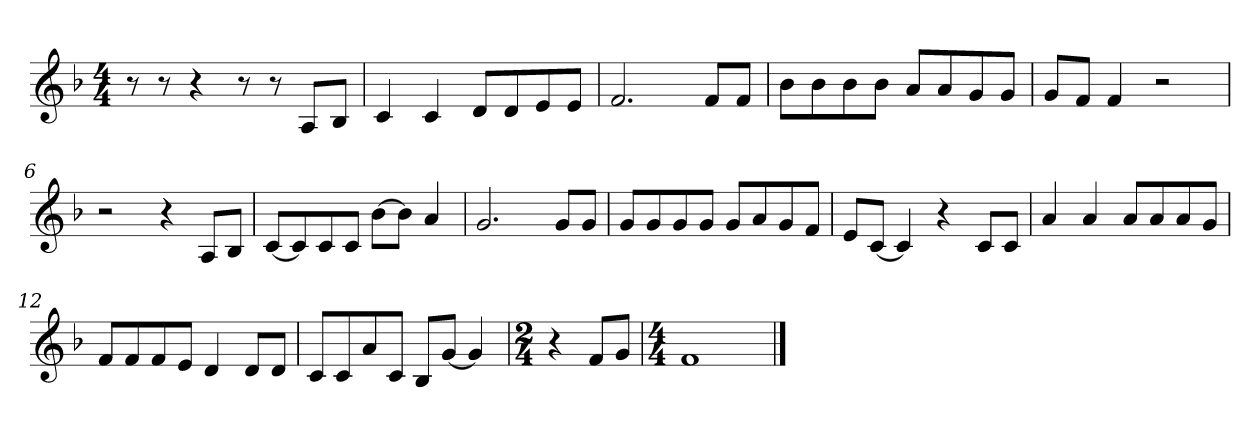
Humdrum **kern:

**kern
*part1
*staff1
!!LO:PB:g=z
*clefG2
*k[b-]
*F:
*M4/4
=1
8r
8r
4r
8r
8r
8Ai/L
8B-i/J
=2
4ci/
4ci/
8di/L
8di/
8ei/
8ei/J
=3
2.fi/
8fi/L
8fi/J
=4
8b-i\L
8b-i\
8b-i\
8b-i\J
8ai/L
8ai/
8gi/
8gi/J
=5
8gi/L
8fi/J
4fi/
2r
!!LO:LB:g=z
=6
2r
4r
8Ai/L
8B-i/J
=7
[8ci/L
8ci/]
8ci/
8ci/J
[8b-i\L
8b-i\J]
4ai/
=8
2.gi/
8gi/L
8gi/J
=9
8gi/L
8gi/
8gi/
8gi/J
8gi/L
8ai/
8gi/
8fi/J
=10
8ei/L
[8ci/J
4ci/]
4r
8ci/L
8ci/J
!!LO:LB:g=z
=11
4ai/
4ai/
8ai/L
8ai/
8ai/
8gi/J
=12
8fi/L
8fi/
8fi/
8ei/J
4di/
8di/L
8di/J
=13
8ci/L
8ci/
8ai/
8ci/J
8B-i/L
[8gi/J
4gi/]
=14
*M2/4
4r
8fi/L
8gi/J
=15
*M4/4
1fi
==
*-
